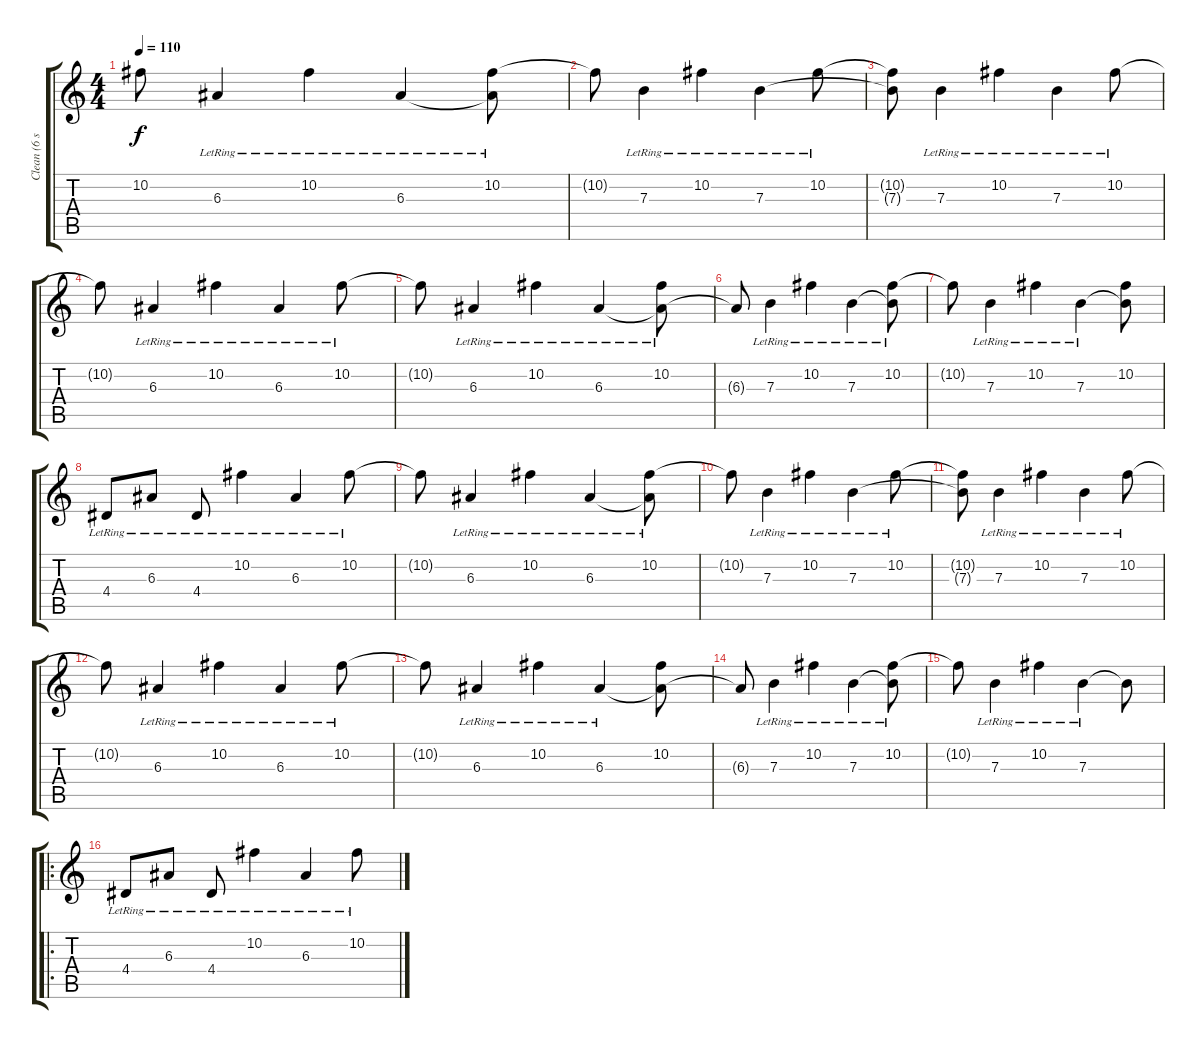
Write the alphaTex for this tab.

\track ("Clean (6 string)" "Clean (6 s") {instrument acousticguitarsteel}
\staff {score tabs}
\tuning (Db4 Ab3 E3 B2 Gb2 B1) {hide}
\ts (4 4)
\tempo 110
\clef g2
\ks c
10.2{t}.8{dy f} 6.3{lr}.4 10.2{lr}.4 6.3{lr}.4 (10.2{lr} 6.3{t}).8 |
10.2{t}.8 7.3{lr}.4 10.2{lr}.4 7.3{lr}.4 10.2{lr}.8 |
(10.2{t} 7.3{t}).8 7.3{lr}.4 10.2{lr}.4 7.3{lr}.4 10.2{lr}.8 |
10.2{t}.8 6.3{lr}.4 10.2{lr}.4 6.3{lr}.4 10.2{lr}.8 |
10.2{t}.8 6.3{lr}.4 10.2{lr}.4 6.3{lr}.4 (10.2{lr} 6.3{t}).8 |
6.3{t}.8 7.3{lr}.4 10.2{lr}.4 7.3{lr}.4 (10.2{lr} 7.3{t}).8 |
10.2{t}.8 7.3{lr}.4 10.2{lr}.4 7.3{lr}.4 (10.2 7.3{t}).8 |
4.4{lr}.8 6.3{lr}.8 4.4{lr}.8 10.2{lr}.4 6.3{lr}.4 10.2{lr}.8 |
10.2{t}.8 6.3{lr}.4 10.2{lr}.4 6.3{lr}.4 (10.2{lr} 6.3{t}).8 |
10.2{t}.8 7.3{lr}.4 10.2{lr}.4 7.3{lr}.4 10.2{lr}.8 |
(10.2{t} 7.3{t}).8 7.3{lr}.4 10.2{lr}.4 7.3{lr}.4 10.2{lr}.8 |
10.2{t}.8 6.3{lr}.4 10.2{lr}.4 6.3{lr}.4 10.2{lr}.8 |
10.2{t}.8 6.3{lr}.4 10.2{lr}.4 6.3{lr}.4 (10.2 6.3{t}).8 |
6.3{t}.8 7.3{lr}.4 10.2{lr}.4 7.3{lr}.4 (10.2{lr} 7.3{t}).8 |
10.2{t}.8 7.3{lr}.4 10.2{lr}.4 7.3{lr}.4 7.3{t}.8 |
\ro
4.4{lr}.8{volume 10} 6.3{lr}.8 4.4{lr}.8 10.2{lr}.4 6.3{lr}.4 10.2{lr}.8
